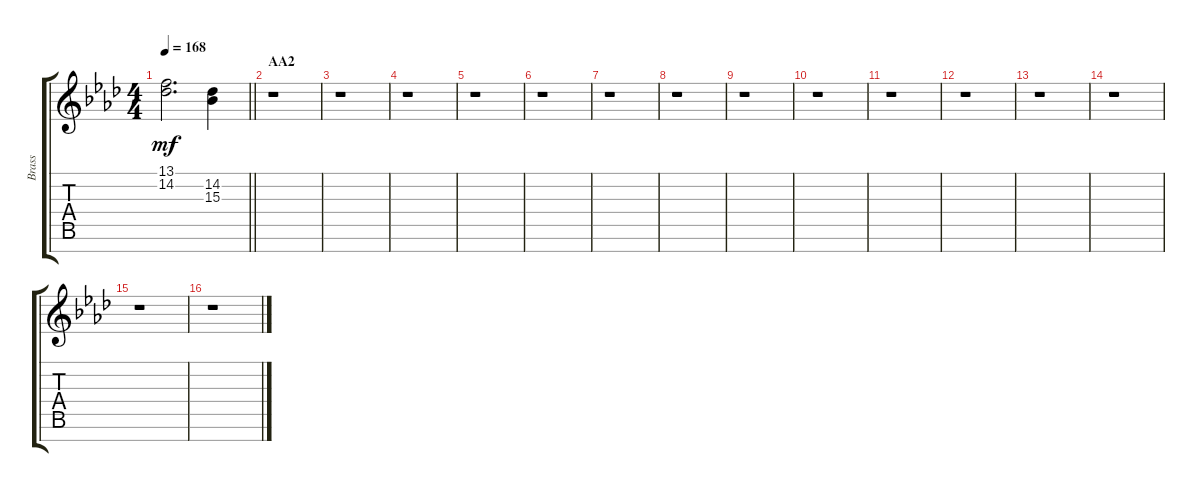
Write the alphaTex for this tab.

\track ("Brass" "Brass") {instrument brasssection}
\staff {score tabs}
\tuning (E4 B3 G3 D3 A2 E2 B1) {hide}
\ts (4 4)
\tempo 168
\clef g2
\barLineRight lightlight
\ks fminor
(13.1 14.2).2{d dy mf} (14.2 15.3).4 |
\section ("" "AA2")
r.1 |
r.1 |
r.1 |
r.1 |
r.1 |
r.1 |
r.1 |
r.1 |
r.1 |
r.1 |
r.1 |
r.1 |
r.1 |
r.1 |
r.1
